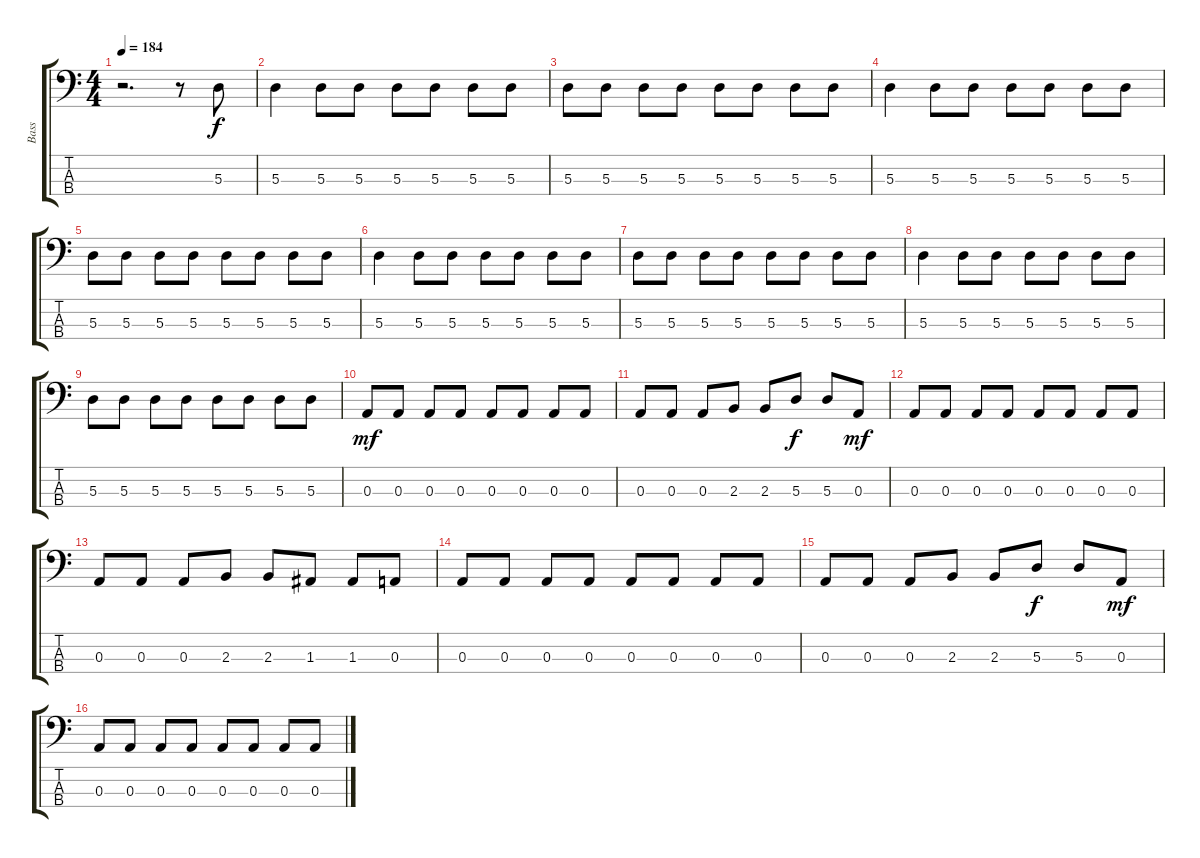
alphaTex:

\track ("Bass" "Bass") {instrument electricbasspick}
\staff {score tabs}
\tuning (G2 D2 A1 E1) {hide}
\ts (4 4)
\tempo 184
\clef f4
\ks c
r.2{d dy f instrument electricbasspick} r.8 5.3.8 |
5.3.4 5.3.8 5.3.8 5.3.8 5.3.8 5.3.8 5.3.8 |
5.3.8 5.3.8 5.3.8 5.3.8 5.3.8 5.3.8 5.3.8 5.3.8 |
5.3.4 5.3.8 5.3.8 5.3.8 5.3.8 5.3.8 5.3.8 |
5.3.8 5.3.8 5.3.8 5.3.8 5.3.8 5.3.8 5.3.8 5.3.8 |
5.3.4 5.3.8 5.3.8 5.3.8 5.3.8 5.3.8 5.3.8 |
5.3.8 5.3.8 5.3.8 5.3.8 5.3.8 5.3.8 5.3.8 5.3.8 |
5.3.4 5.3.8 5.3.8 5.3.8 5.3.8 5.3.8 5.3.8 |
5.3.8 5.3.8 5.3.8 5.3.8 5.3.8 5.3.8 5.3.8 5.3.8 |
0.3.8{dy mf} 0.3.8 0.3.8 0.3.8 0.3.8 0.3.8 0.3.8 0.3.8 |
0.3.8 0.3.8 0.3.8 2.3.8 2.3.8 5.3.8{dy f} 5.3.8 0.3.8{dy mf} |
0.3.8 0.3.8 0.3.8 0.3.8 0.3.8 0.3.8 0.3.8 0.3.8 |
0.3.8 0.3.8 0.3.8 2.3.8 2.3.8 1.3.8 1.3.8 0.3.8 |
0.3.8 0.3.8 0.3.8 0.3.8 0.3.8 0.3.8 0.3.8 0.3.8 |
0.3.8 0.3.8 0.3.8 2.3.8 2.3.8 5.3.8{dy f} 5.3.8 0.3.8{dy mf} |
0.3.8 0.3.8 0.3.8 0.3.8 0.3.8 0.3.8 0.3.8 0.3.8
